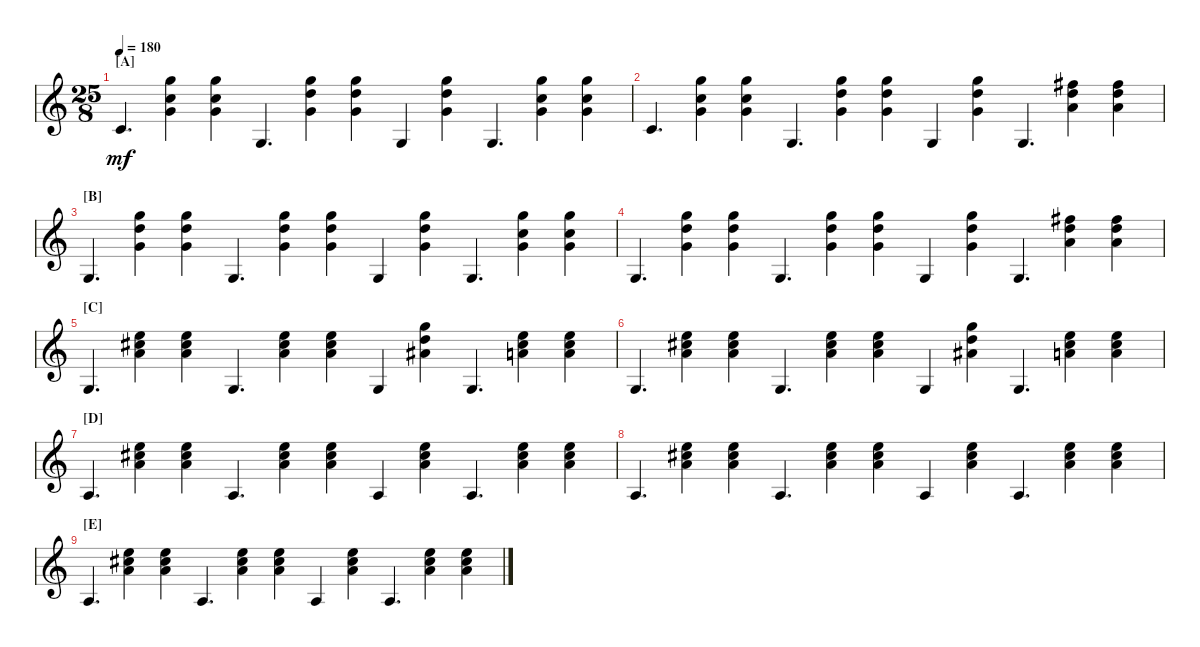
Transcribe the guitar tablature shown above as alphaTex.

\defaultSystemsLayout 4
\bracketExtendMode groupsimilarinstruments
\singleTrackTrackNamePolicy hidden
\multiTrackTrackNamePolicy hidden
\otherSystemsTrackNameOrientation horizontal
\track ("Backup" "Backup") {instrument acousticguitarsteel}
\staff {score}
\tuning (E4 B3 G3 D3 A2 E2)
\ts (25 8)
\section ("A" "")
\tempo 180
\clef g2
\ks c
3.5.4{d dy mf instrument acousticguitarsteel} (0.3 1.2 3.1).4 (0.3 1.2 3.1).4 3.6.4{d} (0.3 3.2 3.1).4 (0.3 3.2 3.1).4 3.6.4 (0.3 3.2 3.1).4 3.6.4{d} (0.3 1.2 3.1).4 (0.3 1.2 3.1).4 |
3.5.4{d} (0.3 1.2 3.1).4 (0.3 1.2 3.1).4 3.6.4{d} (0.3 3.2 3.1).4 (0.3 3.2 3.1).4 3.6.4 (0.3 3.2 3.1).4 3.6.4{d} (2.3 3.2 2.1).4 (2.3 3.2 2.1).4 |
\section ("B" "")
3.6.4{d} (0.3 3.2 3.1).4 (0.3 3.2 3.1).4 3.6.4{d} (0.3 3.2 3.1).4 (0.3 3.2 3.1).4 3.6.4 (0.3 3.2 3.1).4 3.6.4{d} (0.3 1.2 3.1).4 (0.3 1.2 3.1).4 |
3.6.4{d} (0.3 3.2 3.1).4 (0.3 3.2 3.1).4 3.6.4{d} (0.3 3.2 3.1).4 (0.3 3.2 3.1).4 3.6.4 (0.3 3.2 3.1).4 3.6.4{d} (2.3 3.2 2.1).4 (2.3 3.2 2.1).4 |
\section ("C" "")
3.6.4{d} (2.3 2.2 0.1).4 (2.3 2.2 0.1).4 3.6.4{d} (2.3 2.2 0.1).4 (2.3 2.2 0.1).4 3.6.4 (3.3 3.2 3.1).4 3.6.4{d} (2.3 2.2 0.1).4 (2.3 2.2 0.1).4 |
3.6.4{d} (2.3 2.2 0.1).4 (2.3 2.2 0.1).4 3.6.4{d} (2.3 2.2 0.1).4 (2.3 2.2 0.1).4 3.6.4 (3.3 3.2 3.1).4 3.6.4{d} (2.3 2.2 0.1).4 (2.3 2.2 0.1).4 |
\section ("D" "")
0.5.4{d} (2.3 2.2 0.1).4 (2.3 2.2 0.1).4 0.5.4{d} (2.3 2.2 0.1).4 (2.3 2.2 0.1).4 0.5.4 (2.3 2.2 0.1).4 0.5.4{d} (2.3 2.2 0.1).4 (2.3 2.2 0.1).4 |
0.5.4{d} (2.3 2.2 0.1).4 (2.3 2.2 0.1).4 0.5.4{d} (2.3 2.2 0.1).4 (2.3 2.2 0.1).4 0.5.4 (2.3 2.2 0.1).4 0.5.4{d} (2.3 2.2 0.1).4 (2.3 2.2 0.1).4 |
\section ("E" "")
0.5.4{d} (2.3 2.2 0.1).4 (2.3 2.2 0.1).4 0.5.4{d} (2.3 2.2 0.1).4 (2.3 2.2 0.1).4 0.5.4 (2.3 2.2 0.1).4 0.5.4{d} (2.3 2.2 0.1).4 (2.3 2.2 0.1).4
